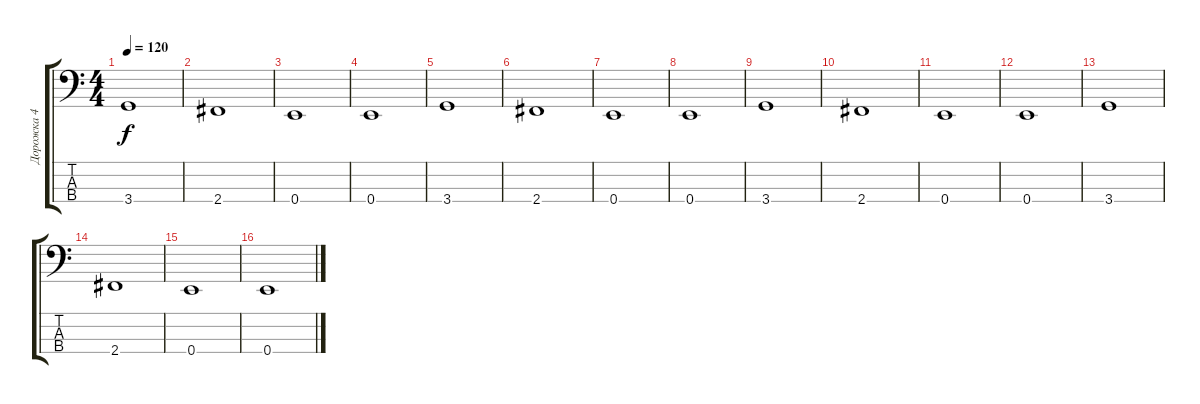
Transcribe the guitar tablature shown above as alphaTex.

\track ("Дорожка 4" "Дорожка 4") {instrument electricbassfinger}
\staff {score tabs}
\tuning (G2 D2 A1 E1) {hide}
\ts (4 4)
\tempo 120
\clef f4
\ks c
3.4.1{dy f} |
2.4.1 |
0.4.1 |
0.4.1 |
3.4.1 |
2.4.1 |
0.4.1 |
0.4.1 |
3.4.1 |
2.4.1 |
0.4.1 |
0.4.1 |
3.4.1 |
2.4.1 |
0.4.1 |
0.4.1
